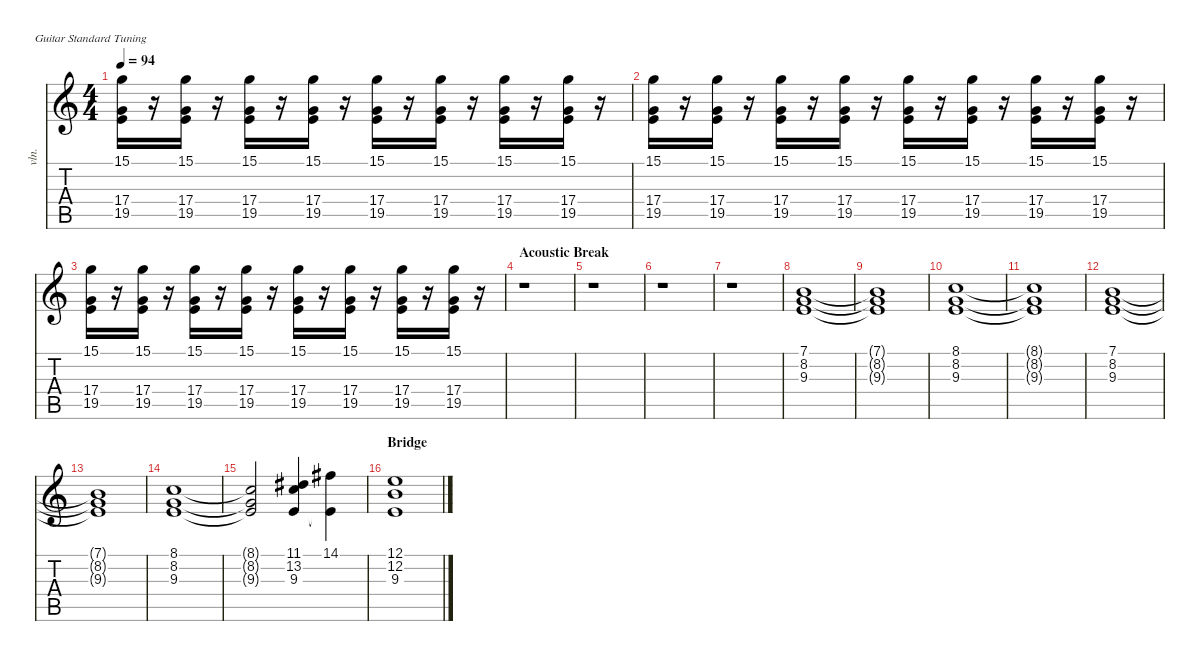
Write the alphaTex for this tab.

\defaultSystemsLayout 4
\hideDynamics
\bracketExtendMode nobrackets
\track ("Lead Keyboard" "vln.") {instrument stringensemble1}
\staff {score tabs}
\tuning (E4 B3 G3 D3 A2 E2)
\ts (4 4)
\tempo 94
\clef g2
\ks c
(15.1 17.4 19.5).16{dy f} r.16 (15.1 17.4 19.5).16 r.16 (15.1 17.4 19.5).16 r.16 (15.1 17.4 19.5).16 r.16 (15.1 17.4 19.5).16 r.16 (15.1 17.4 19.5).16 r.16 (15.1 17.4 19.5).16 r.16 (15.1 17.4 19.5).16 r.16 |
(15.1 17.4 19.5).16 r.16 (15.1 17.4 19.5).16 r.16 (15.1 17.4 19.5).16 r.16 (15.1 17.4 19.5).16 r.16 (15.1 17.4 19.5).16 r.16 (15.1 17.4 19.5).16 r.16 (15.1 17.4 19.5).16 r.16 (15.1 17.4 19.5).16 r.16 |
(15.1 17.4 19.5).16 r.16 (15.1 17.4 19.5).16 r.16 (15.1 17.4 19.5).16 r.16 (15.1 17.4 19.5).16 r.16 (15.1 17.4 19.5).16 r.16 (15.1 17.4 19.5).16 r.16 (15.1 17.4 19.5).16 r.16 (15.1 17.4 19.5).16 r.16 |
\section ("" "Acoustic Break")
r.1 |
r.1 |
r.1 |
r.1 |
(7.1 8.2 9.3).1 |
(7.1{t} 8.2{t} 9.3{t}).1 |
(8.1 8.2 9.3).1 |
(8.1{t} 8.2{t} 9.3{t}).1 |
(7.1 8.2 9.3).1 |
(7.1{t} 8.2{t} 9.3{t}).1 |
(8.1 8.2 9.3).1 |
(8.1{t} 8.2{t} 9.3{t}).2 (11.1{acc #} 13.2 9.3).4 (14.1{acc #} 9.3{t}).4 |
\section ("" "Bridge")
(12.1 12.2 9.3).1
